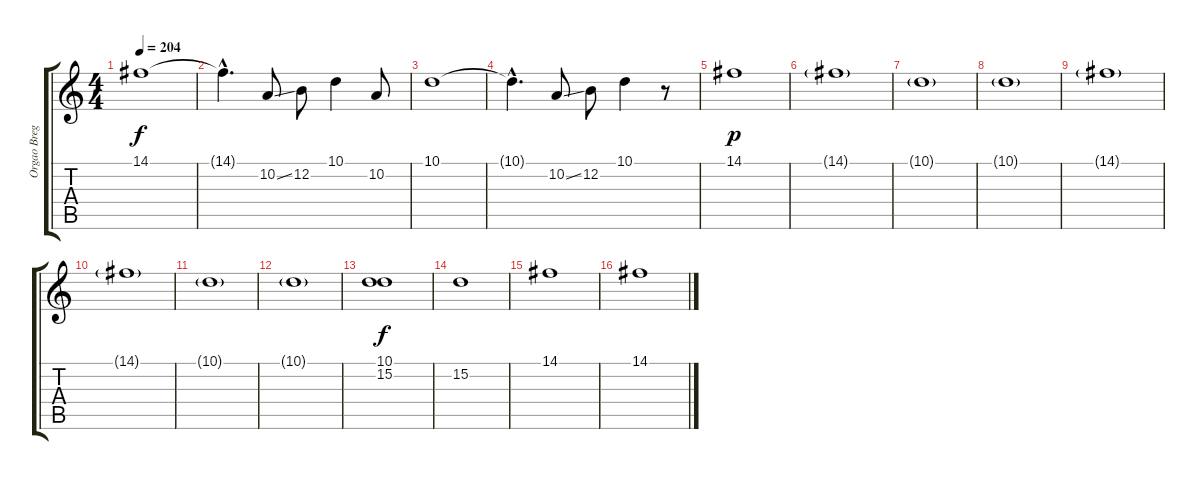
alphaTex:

\track ("Orgao Brega" "Orgao Breg") {instrument drawbarorgan}
\staff {score tabs}
\tuning (E4 B3 G3 D3 A2 E2) {hide}
\ts (4 4)
\tempo 204
\clef g2
\ks c
14.1.1{dy f} |
14.1{hac t}.4{d} 10.2{ss}.8 12.2.8 10.1.4 10.2.8 |
10.1.1 |
10.1{hac t}.4{d} 10.2{ss}.8 12.2.8 10.1.4 r.8 |
14.1.1{dy p} |
14.1{g}.1 |
10.1{g}.1 |
10.1{g}.1 |
14.1{g}.1 |
14.1{g}.1 |
10.1{g}.1 |
10.1{g}.1 |
(10.1 15.2).1{dy f} |
15.2.1 |
14.1.1 |
14.1.1
